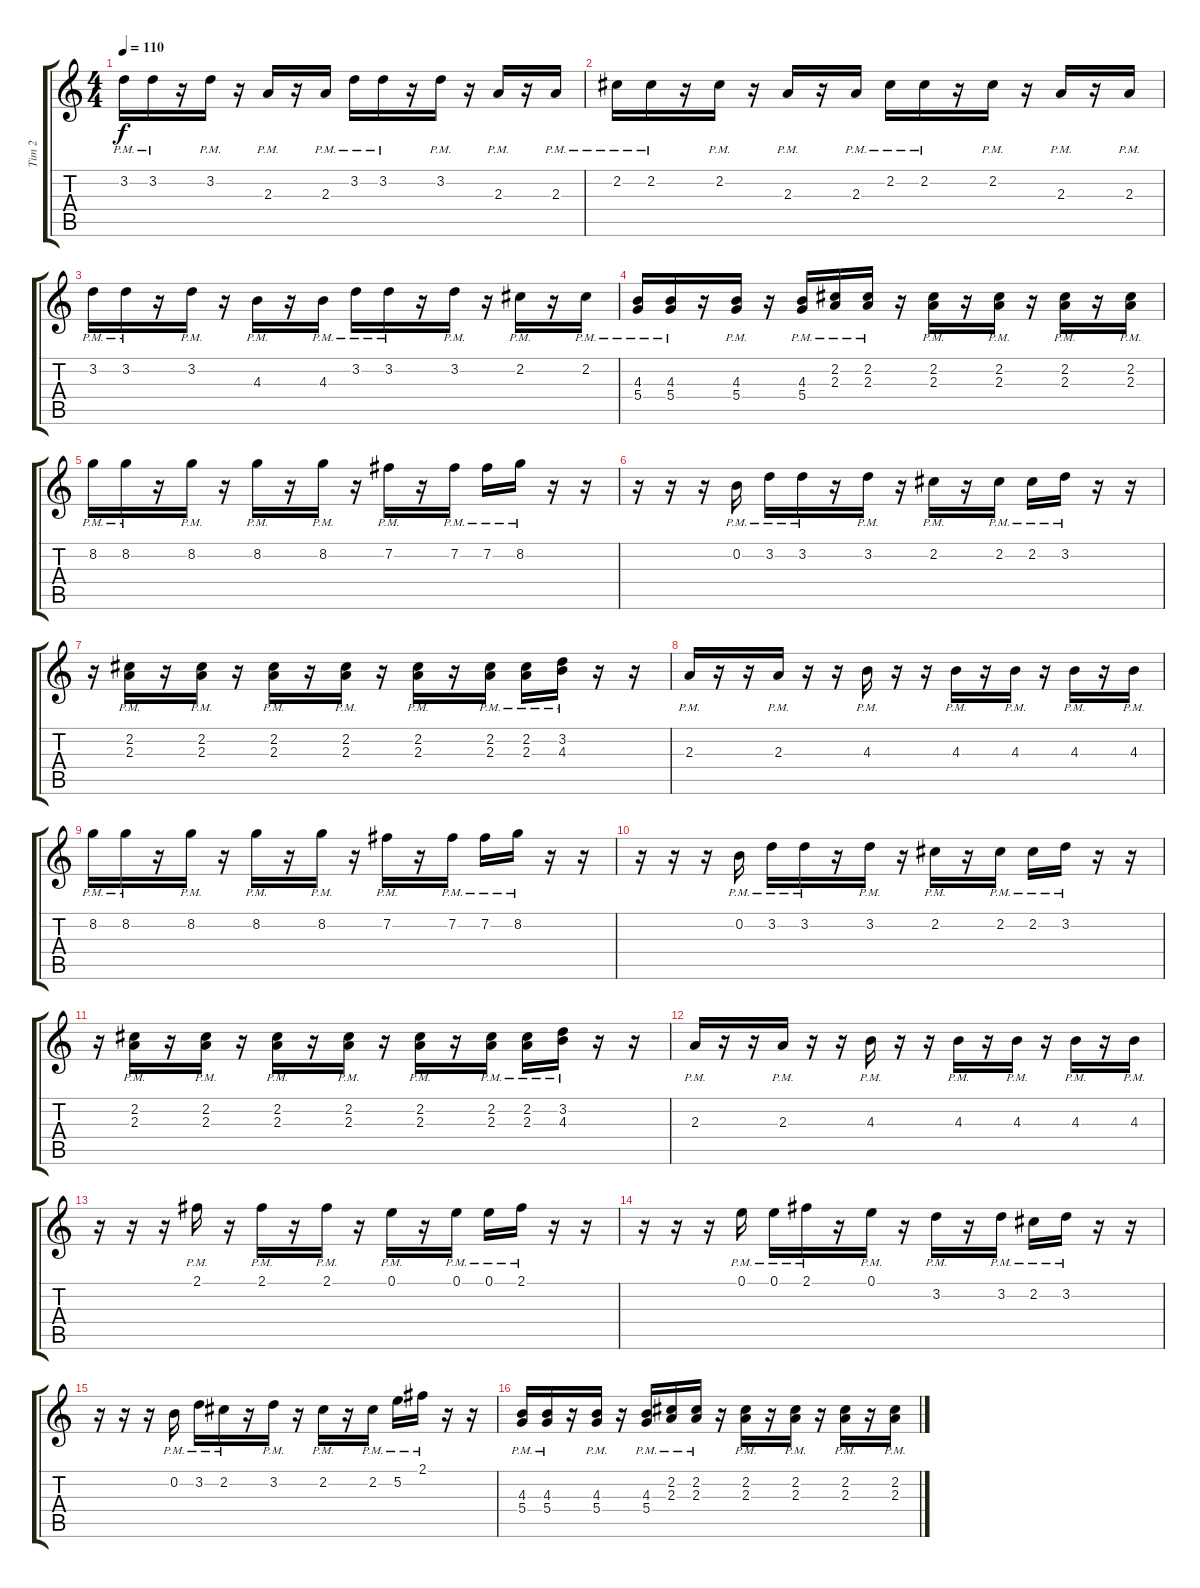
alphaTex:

\track ("Tim 2" "Tim 2") {instrument electricguitarjazz}
\staff {score tabs}
\tuning (E4 B3 G3 D3 A2 E2) {hide}
\ts (4 4)
\tempo 110
\clef g2
\ks c
3.2{pm}.16{dy f} 3.2{pm}.16 r.16 3.2{pm}.16 r.16 2.3{pm}.16 r.16 2.3{pm}.16 3.2{pm}.16 3.2{pm}.16 r.16 3.2{pm}.16 r.16 2.3{pm}.16 r.16 2.3{pm}.16 |
2.2{pm}.16 2.2{pm}.16 r.16 2.2{pm}.16 r.16 2.3{pm}.16 r.16 2.3{pm}.16 2.2{pm}.16 2.2{pm}.16 r.16 2.2{pm}.16 r.16 2.3{pm}.16 r.16 2.3{pm}.16 |
3.2{pm}.16 3.2{pm}.16 r.16 3.2{pm}.16 r.16 4.3{pm}.16 r.16 4.3{pm}.16 3.2{pm}.16 3.2{pm}.16 r.16 3.2{pm}.16 r.16 2.2{pm}.16 r.16 2.2{pm}.16 |
(4.3{pm} 5.4{pm}).16 (4.3{pm} 5.4{pm}).16 r.16 (4.3{pm} 5.4{pm}).16 r.16 (4.3{pm} 5.4{pm}).16 (2.2{pm} 2.3{pm}).16 (2.2{pm} 2.3{pm}).16 r.16 (2.2{pm} 2.3{pm}).16 r.16 (2.2{pm} 2.3{pm}).16 r.16 (2.2{pm} 2.3{pm}).16 r.16 (2.2{pm} 2.3{pm}).16 |
8.2{pm}.16 8.2{pm}.16 r.16 8.2{pm}.16 r.16 8.2{pm}.16 r.16 8.2{pm}.16 r.16 7.2{pm}.16 r.16 7.2{pm}.16 7.2{pm}.16 8.2{pm}.16 r.16 r.16 |
r.16 r.16 r.16 0.2{pm}.16 3.2{pm}.16 3.2{pm}.16 r.16 3.2{pm}.16 r.16 2.2{pm}.16 r.16 2.2{pm}.16 2.2{pm}.16 3.2{pm}.16 r.16 r.16 |
r.16 (2.2{pm} 2.3{pm}).16 r.16 (2.2{pm} 2.3{pm}).16 r.16 (2.2{pm} 2.3{pm}).16 r.16 (2.2{pm} 2.3{pm}).16 r.16 (2.2{pm} 2.3{pm}).16 r.16 (2.2{pm} 2.3{pm}).16 (2.2{pm} 2.3{pm}).16 (3.2{pm} 4.3{pm}).16 r.16 r.16 |
2.3{pm}.16 r.16 r.16 2.3{pm}.16 r.16 r.16 4.3{pm}.16 r.16 r.16 4.3{pm}.16 r.16 4.3{pm}.16 r.16 4.3{pm}.16 r.16 4.3{pm}.16 |
8.2{pm}.16 8.2{pm}.16 r.16 8.2{pm}.16 r.16 8.2{pm}.16 r.16 8.2{pm}.16 r.16 7.2{pm}.16 r.16 7.2{pm}.16 7.2{pm}.16 8.2{pm}.16 r.16 r.16 |
r.16 r.16 r.16 0.2{pm}.16 3.2{pm}.16 3.2{pm}.16 r.16 3.2{pm}.16 r.16 2.2{pm}.16 r.16 2.2{pm}.16 2.2{pm}.16 3.2{pm}.16 r.16 r.16 |
r.16 (2.2{pm} 2.3{pm}).16 r.16 (2.2{pm} 2.3{pm}).16 r.16 (2.2{pm} 2.3{pm}).16 r.16 (2.2{pm} 2.3{pm}).16 r.16 (2.2{pm} 2.3{pm}).16 r.16 (2.2{pm} 2.3{pm}).16 (2.2{pm} 2.3{pm}).16 (3.2{pm} 4.3{pm}).16 r.16 r.16 |
2.3{pm}.16 r.16 r.16 2.3{pm}.16 r.16 r.16 4.3{pm}.16 r.16 r.16 4.3{pm}.16 r.16 4.3{pm}.16 r.16 4.3{pm}.16 r.16 4.3{pm}.16 |
r.16 r.16 r.16 2.1{pm}.16 r.16 2.1{pm}.16 r.16 2.1{pm}.16 r.16 0.1{pm}.16 r.16 0.1{pm}.16 0.1{pm}.16 2.1{pm}.16 r.16 r.16 |
r.16 r.16 r.16 0.1{pm}.16 0.1{pm}.16 2.1{pm}.16 r.16 0.1{pm}.16 r.16 3.2{pm}.16 r.16 3.2{pm}.16 2.2{pm}.16 3.2{pm}.16 r.16 r.16 |
r.16 r.16 r.16 0.2{pm}.16 3.2{pm}.16 2.2{pm}.16 r.16 3.2{pm}.16 r.16 2.2{pm}.16 r.16 2.2{pm}.16 5.2{pm}.16 2.1{pm}.16 r.16 r.16 |
(4.3{pm} 5.4{pm}).16 (4.3{pm} 5.4{pm}).16 r.16 (4.3{pm} 5.4{pm}).16 r.16 (4.3{pm} 5.4{pm}).16 (2.2{pm} 2.3{pm}).16 (2.2{pm} 2.3{pm}).16 r.16 (2.2{pm} 2.3{pm}).16 r.16 (2.2{pm} 2.3{pm}).16 r.16 (2.2{pm} 2.3{pm}).16 r.16 (2.2{pm} 2.3{pm}).16
